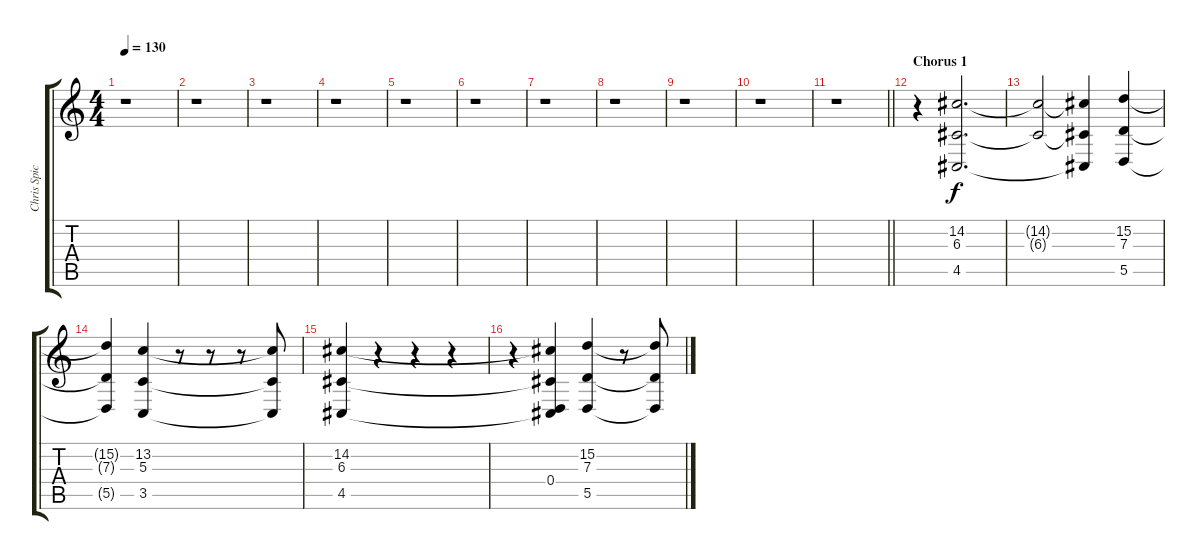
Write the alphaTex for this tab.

\track ("Chris Spicuzza" "Chris Spic") {instrument lead3calliope}
\staff {score tabs}
\tuning (E4 B3 G3 D3 A2 E2) {hide}
\ts (4 4)
\tempo 130
\clef g2
\ks c
r.1{dy mp} |
r.1 |
r.1 |
r.1 |
r.1 |
r.1 |
r.1 |
r.1 |
r.1 |
r.1 |
\barLineRight lightlight
r.1 |
\section ("" "Chorus 1")
r.4 (14.2 6.3 4.5).2{d dy f} |
(14.2{t} 6.3{t}).2 (14.2{t} 6.3{t} 4.5{t}).4 (15.2 7.3 5.5).4 |
(15.2{t} 7.3{t} 5.5{t}).4 (13.2 5.3 3.5).4 r.8 r.8 r.8 (13.2{t} 5.3{t} 3.5{t}).8 |
(14.2 6.3 4.5).4 r.4 r.4 r.4 |
r.4 (14.2{t} 6.3{t} 0.4 4.5{t}).4 (15.2 7.3 5.5).4 r.8 (15.2{t} 7.3{t} 5.5{t}).8
